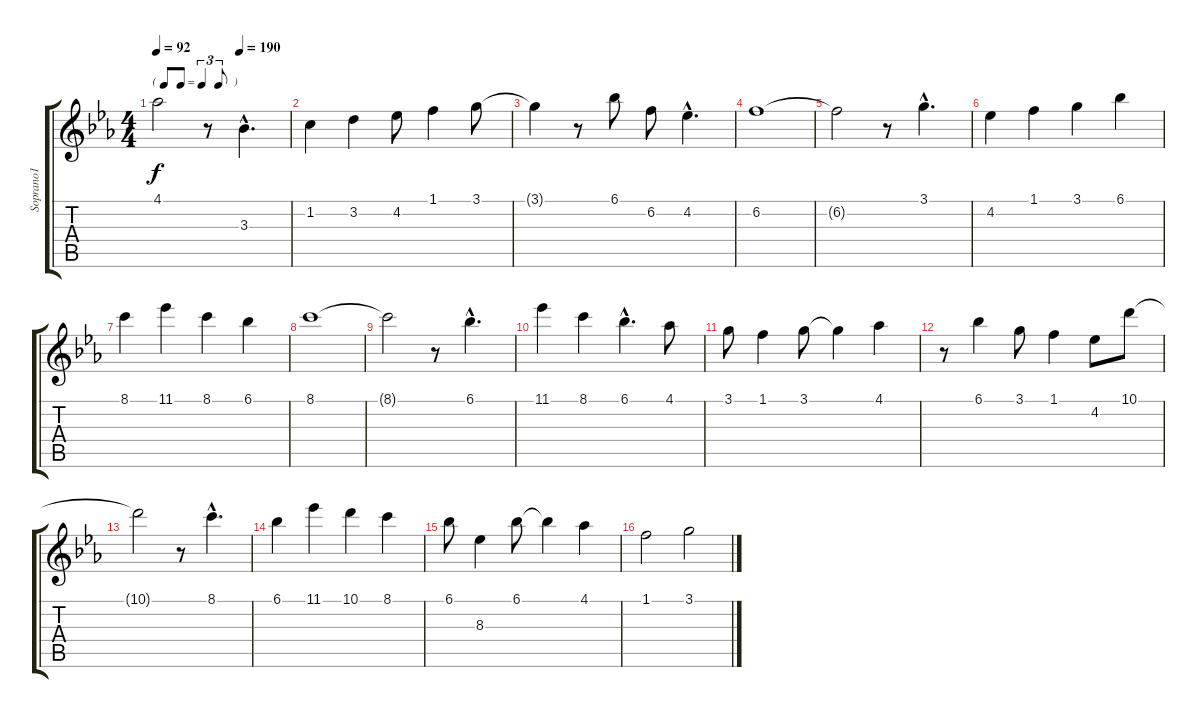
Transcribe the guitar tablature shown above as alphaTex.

\track ("Soprano1" "Soprano1") {instrument acousticguitarnylon}
\staff {score tabs}
\tuning (E4 B3 G3 D3 A2 E2) {hide}
\ts (4 4)
\tf triplet8th
\tempo 92
\tempo (190 0.625)
\clef g2
\ks eb
4.1{t}.2{dy f} r.8 3.3{hac}.4{d} |
1.2.4 3.2.4 4.2.8 1.1.4 3.1.8 |
3.1{t}.4 r.8 6.1.8 6.2.8 4.2{hac}.4{d} |
6.2.1 |
6.2{t}.2 r.8 3.1{hac}.4{d} |
4.2.4 1.1.4 3.1.4 6.1.4 |
8.1.4 11.1.4 8.1.4 6.1.4 |
8.1.1 |
8.1{t}.2 r.8 6.1{hac}.4{d} |
11.1.4 8.1.4 6.1{hac}.4{d} 4.1.8 |
3.1.8 1.1.4 3.1.8 3.1{t}.4 4.1.4 |
r.8 6.1.4 3.1.8 1.1.4 4.2.8 10.1.8 |
10.1{t}.2 r.8 8.1{hac}.4{d} |
6.1.4 11.1.4 10.1.4 8.1.4 |
6.1.8 8.3.4 6.1.8 6.1{t}.4 4.1.4 |
1.1.2 3.1.2
